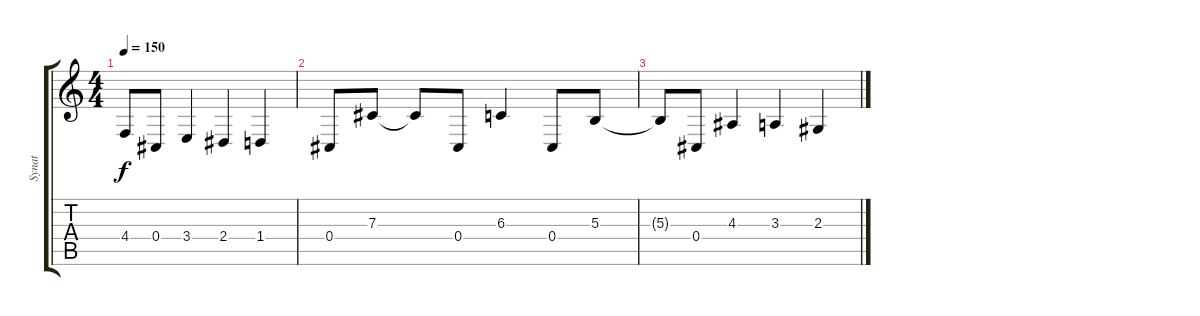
\track ("Synat" "Synat") {instrument stringensemble1}
\staff {score tabs}
\tuning (Eb4 Bb3 Gb3 Db3 Ab2 Db2) {hide}
\ts (4 4)
\tempo 150
\clef g2
\ks c
4.4{t}.8{dy f} 0.4.8 3.4.4 2.4.4 1.4.4 |
0.4.8{volume 0} 7.3.8 7.3{t}.8 0.4.8 6.3.4 0.4.8 5.3.8 |
5.3{t}.8 0.4.8 4.3.4 3.3.4 2.3.4
